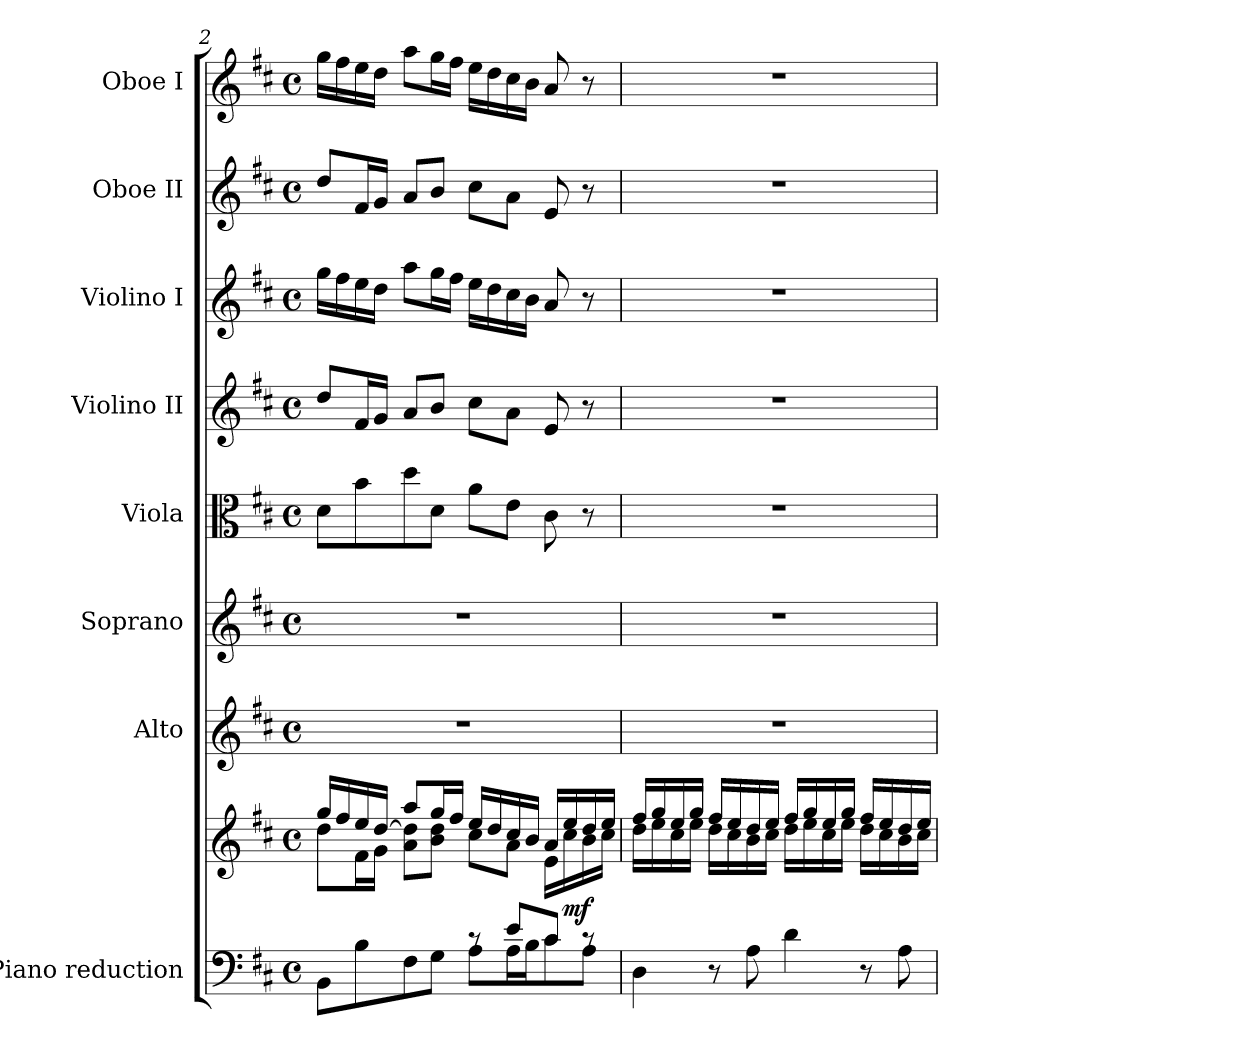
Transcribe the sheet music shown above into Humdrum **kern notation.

**kern	**kern	**dynam	**kern	**kern	**kern	**kern	**kern	**kern	**kern
*part8	*part8	*part8	*part7	*part6	*part5	*part4	*part3	*part2	*part1
*staff9	*staff8	*staff8/9	*staff7	*staff6	*staff5	*staff4	*staff3	*staff2	*staff1
*I"Piano reduction	*	*	*I"Alto	*I"Soprano	*I"Viola	*I"Violino II	*I"Violino I	*I"Oboe II	*I"Oboe I
*I'Pno	*	*	*	*	*I'Vla	*I'Vln	*I'Vln	*I'Ob	*I'Ob
*clefF4	*clefG2	*	*clefG2	*clefG2	*clefC3	*clefG2	*clefG2	*clefG2	*clefG2
*k[f#c#]	*k[f#c#]	*	*k[f#c#]	*k[f#c#]	*k[f#c#]	*k[f#c#]	*k[f#c#]	*k[f#c#]	*k[f#c#]
*M4/4	*M4/4	*	*M4/4	*M4/4	*M4/4	*M4/4	*M4/4	*M4/4	*M4/4
*met(c)	*met(c)	*	*met(c)	*met(c)	*met(c)	*met(c)	*met(c)	*met(c)	*met(c)
=2	=2	=2	=2	=2	=2	=2	=2	=2	=2
*^	*^	*	*	*	*	*	*	*	*
2ryy	8BB\L	16gg/LL	8dd\L	.	1r	1r	8d\L	8dd/L	16gg\LL	8dd/L	16gg\LL
.	.	16ff#/	.	.	.	.	.	.	16ff#\	.	16ff#\
.	8B\	16ee/	16f#\L	.	.	.	8b\	16f#/L	16ee\	16f#/L	16ee\
.	.	[16dd/JJ	16g\JJ	.	.	.	.	16g/JJ	16dd\JJ	16g/JJ	16dd\JJ
.	8F#\	8aa/L	8a\ 8dd\]L	.	.	.	8dd\	8a/L	8aa\L	8a/L	8aa\L
.	8G\J	16gg/L	8b\ 8dd\J	.	.	.	8d\J	8b/J	16gg\L	8b/J	16gg\L
.	.	16ff#/JJ	.	.	.	.	.	.	16ff#\JJ	.	16ff#\JJ
8rc	8A\L	16ee/LL	8cc#\L	.	.	.	8a\L	8cc#\L	16ee\LL	8cc#\L	16ee\LL
.	.	16dd/	.	.	.	.	.	.	16dd\	.	16dd\
8e/L	16A\L	16cc#/	8a\J	.	.	.	8e\J	8a\J	16cc#\	8a\J	16cc#\
.	16B\J	16b/JJ	.	.	.	.	.	.	16b\JJ	.	16b\JJ
8c#/J	8c#\	16a/LL	16e\LL	.	.	.	8c#\	8e/	8a/	8e/	8a/
!	!	!	!	!LO:DY:b	!	!	!	!	!	!	!
.	.	16ee/	16cc#\	mf	.	.	.	.	.	.	.
8rc	8A\J	16dd/	16b\	.	.	.	8r	8r	8r	8r	8r
.	.	16ee/JJ	16cc#\JJ	.	.	.	.	.	.	.	.
*v	*v	*	*	*	*	*	*	*	*	*	*
=3	=3	=3	=3	=3	=3	=3	=3	=3	=3	=3
4D\	16ff#/LL	16dd\LL	.	1r	1r	1r	1r	1r	1r	1r
.	16gg/	16ee\	.	.	.	.	.	.	.	.
.	16ee/	16cc#\	.	.	.	.	.	.	.	.
.	16gg/JJ	16ee\JJ	.	.	.	.	.	.	.	.
8r	16ff#/LL	16dd\LL	.	.	.	.	.	.	.	.
.	16ee/	16cc#\	.	.	.	.	.	.	.	.
8A\	16dd/	16b\	.	.	.	.	.	.	.	.
.	16ee/JJ	16cc#\JJ	.	.	.	.	.	.	.	.
4d\	16ff#/LL	16dd\LL	.	.	.	.	.	.	.	.
.	16gg/	16ee\	.	.	.	.	.	.	.	.
.	16ee/	16cc#\	.	.	.	.	.	.	.	.
.	16gg/JJ	16ee\JJ	.	.	.	.	.	.	.	.
8r	16ff#/LL	16dd\LL	.	.	.	.	.	.	.	.
.	16ee/	16cc#\	.	.	.	.	.	.	.	.
8A\	16dd/	16b\	.	.	.	.	.	.	.	.
.	16ee/JJ	16cc#\JJ	.	.	.	.	.	.	.	.
*	*v	*v	*	*	*	*	*	*	*	*
=	=	=	=	=	=	=	=	=	=
*-	*-	*-	*-	*-	*-	*-	*-	*-	*-
